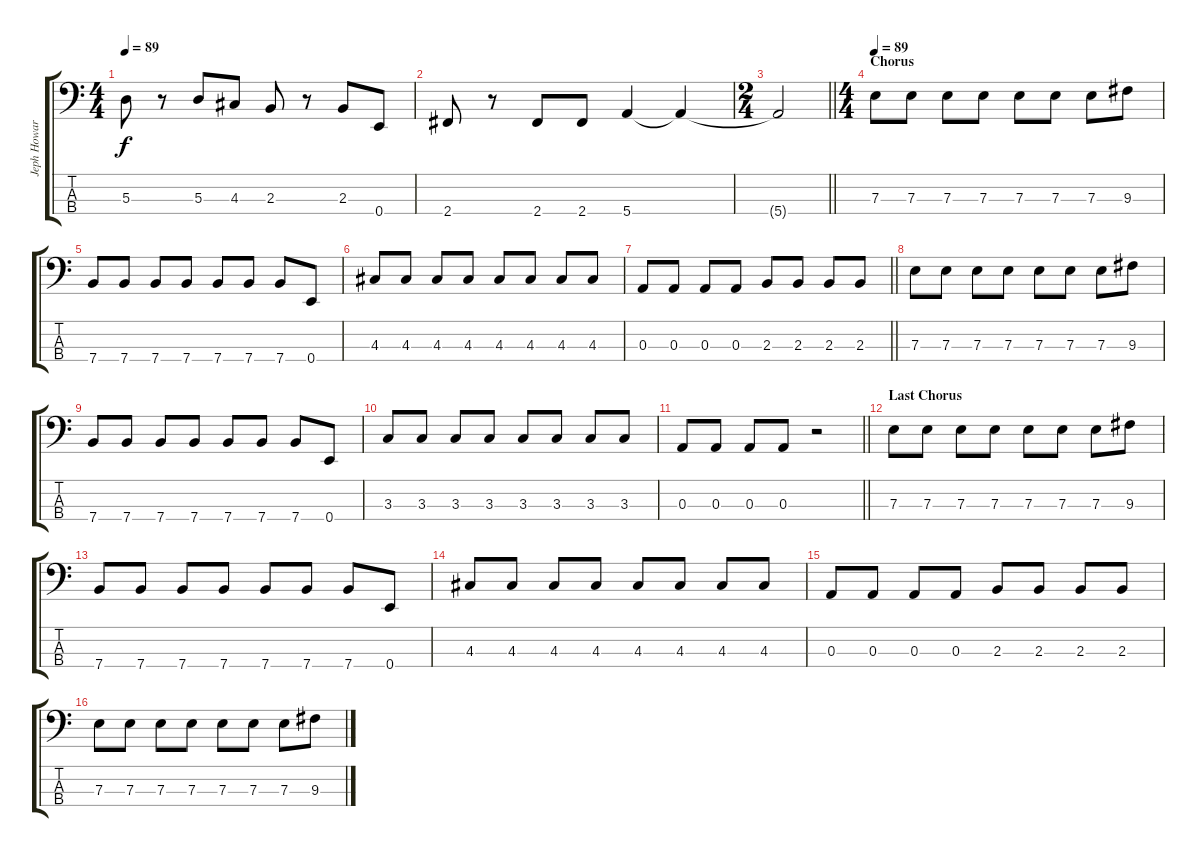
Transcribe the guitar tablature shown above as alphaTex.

\track ("Jeph Howard" "Jeph Howar") {instrument electricbassfinger}
\staff {score tabs}
\tuning (G2 D2 A1 E1) {hide}
\ts (4 4)
\tempo 89
\clef f4
\ks c
5.3.8{dy f} r.8 5.3.8 4.3.8 2.3.8 r.8 2.3.8 0.4.8 |
2.4.8 r.8 2.4.8 2.4.8 5.4.4 5.4{t}.4 |
\ts (2 4)
\barLineRight lightlight
5.4{t}.2 |
\ts (4 4)
\section ("" "Chorus")
\tempo 89
7.3.8 7.3.8 7.3.8 7.3.8 7.3.8 7.3.8 7.3.8 9.3.8 |
7.4.8 7.4.8 7.4.8 7.4.8 7.4.8 7.4.8 7.4.8 0.4.8 |
4.3.8 4.3.8 4.3.8 4.3.8 4.3.8 4.3.8 4.3.8 4.3.8 |
\barLineRight lightlight
0.3.8 0.3.8 0.3.8 0.3.8 2.3.8 2.3.8 2.3.8 2.3.8 |
7.3.8 7.3.8 7.3.8 7.3.8 7.3.8 7.3.8 7.3.8 9.3.8 |
7.4.8 7.4.8 7.4.8 7.4.8 7.4.8 7.4.8 7.4.8 0.4.8 |
3.3.8 3.3.8 3.3.8 3.3.8 3.3.8 3.3.8 3.3.8 3.3.8 |
\barLineRight lightlight
0.3.8 0.3.8 0.3.8 0.3.8 r.2 |
\section ("" "Last Chorus")
7.3.8 7.3.8 7.3.8 7.3.8 7.3.8 7.3.8 7.3.8 9.3.8 |
7.4.8 7.4.8 7.4.8 7.4.8 7.4.8 7.4.8 7.4.8 0.4.8 |
4.3.8 4.3.8 4.3.8 4.3.8 4.3.8 4.3.8 4.3.8 4.3.8 |
0.3.8 0.3.8 0.3.8 0.3.8 2.3.8 2.3.8 2.3.8 2.3.8 |
7.3.8 7.3.8 7.3.8 7.3.8 7.3.8 7.3.8 7.3.8 9.3.8
